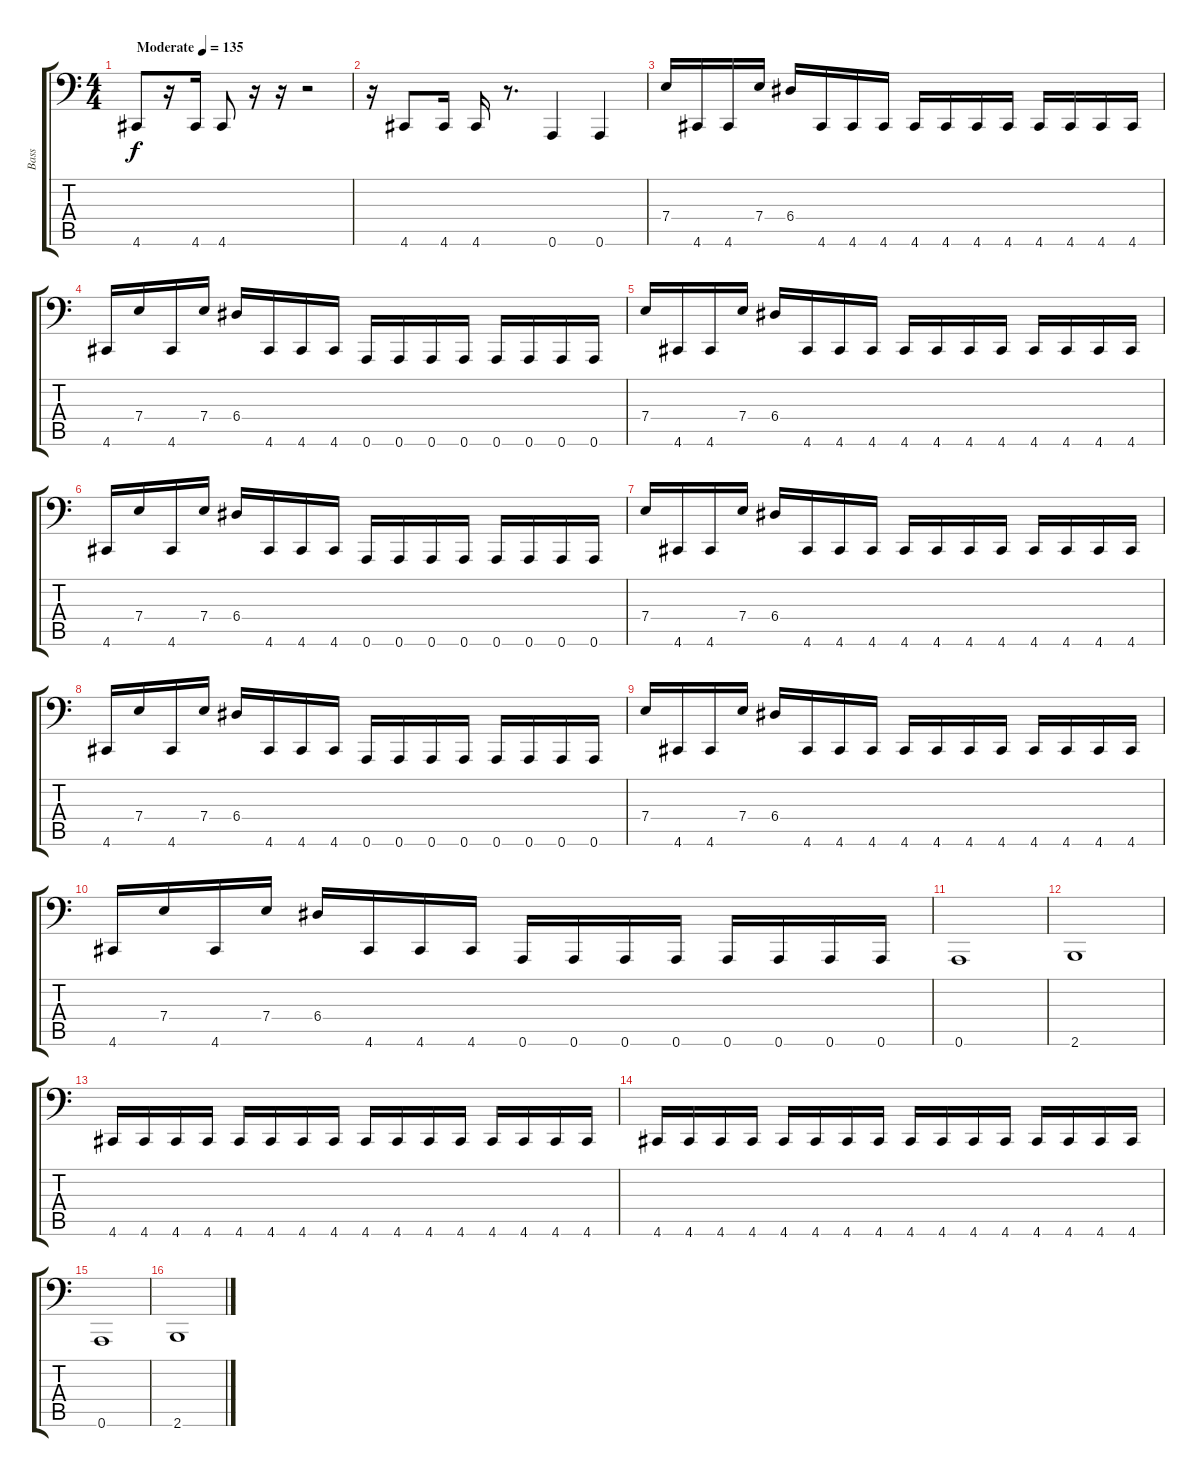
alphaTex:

\track ("Bass" "Bass") {instrument electricbasspick}
\staff {score tabs}
\tuning (B2 Gb2 D2 A1 E1 A0) {hide}
\ts (4 4)
\tempo (135 "Moderate")
\clef f4
\ks c
4.6.8{dy f instrument electricbasspick} r.16 4.6.16 4.6.8 r.16 r.16 r.2 |
r.16 4.6.8 4.6.16 4.6.16 r.8{d} 0.6.4 0.6.4 |
7.4.16 4.6.16 4.6.16 7.4.16 6.4.16 4.6.16 4.6.16 4.6.16 4.6.16 4.6.16 4.6.16 4.6.16 4.6.16 4.6.16 4.6.16 4.6.16 |
4.6.16 7.4.16 4.6.16 7.4.16 6.4.16 4.6.16 4.6.16 4.6.16 0.6.16 0.6.16 0.6.16 0.6.16 0.6.16 0.6.16 0.6.16 0.6.16 |
7.4.16 4.6.16 4.6.16 7.4.16 6.4.16 4.6.16 4.6.16 4.6.16 4.6.16 4.6.16 4.6.16 4.6.16 4.6.16 4.6.16 4.6.16 4.6.16 |
4.6.16 7.4.16 4.6.16 7.4.16 6.4.16 4.6.16 4.6.16 4.6.16 0.6.16 0.6.16 0.6.16 0.6.16 0.6.16 0.6.16 0.6.16 0.6.16 |
7.4.16 4.6.16 4.6.16 7.4.16 6.4.16 4.6.16 4.6.16 4.6.16 4.6.16 4.6.16 4.6.16 4.6.16 4.6.16 4.6.16 4.6.16 4.6.16 |
4.6.16 7.4.16 4.6.16 7.4.16 6.4.16 4.6.16 4.6.16 4.6.16 0.6.16 0.6.16 0.6.16 0.6.16 0.6.16 0.6.16 0.6.16 0.6.16 |
7.4.16 4.6.16 4.6.16 7.4.16 6.4.16 4.6.16 4.6.16 4.6.16 4.6.16 4.6.16 4.6.16 4.6.16 4.6.16 4.6.16 4.6.16 4.6.16 |
4.6.16 7.4.16 4.6.16 7.4.16 6.4.16 4.6.16 4.6.16 4.6.16 0.6.16 0.6.16 0.6.16 0.6.16 0.6.16 0.6.16 0.6.16 0.6.16 |
0.6.1 |
2.6.1 |
4.6.16 4.6.16 4.6.16 4.6.16 4.6.16 4.6.16 4.6.16 4.6.16 4.6.16 4.6.16 4.6.16 4.6.16 4.6.16 4.6.16 4.6.16 4.6.16 |
4.6.16 4.6.16 4.6.16 4.6.16 4.6.16 4.6.16 4.6.16 4.6.16 4.6.16 4.6.16 4.6.16 4.6.16 4.6.16 4.6.16 4.6.16 4.6.16 |
0.6.1 |
2.6.1
